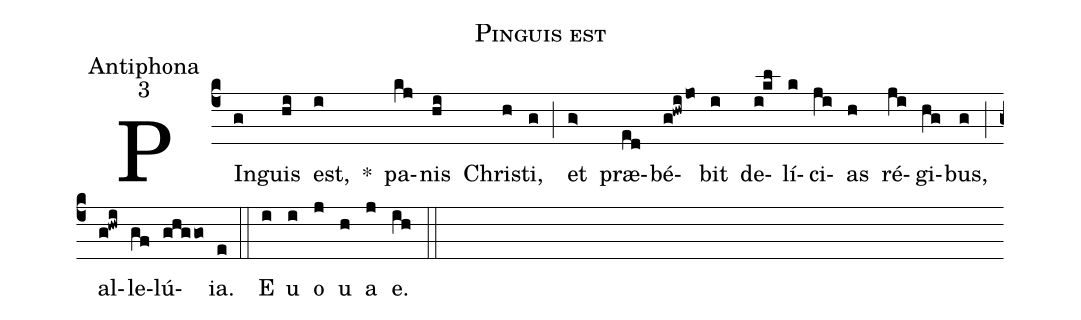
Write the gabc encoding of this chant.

name:Pinguis est;
office-part:Antiphona;
mode:3;
%%
(c4) PIn(g)guis(hi) est,(i) *() pa(kj)nis(hi) Chri(h)sti,(g) (;) et(g>) præ(ed)bé(g!hwijo<)bit(i) de(i!kl)lí(k)ci(ji)as(h) ré(ji)gi(hg)bus,(g) (;) al(g!hwi)le(gf)lú(ghggo)ia.(e) (::) E(i) u(i) o(j) u(h) a(j) e.(ih) (::)
